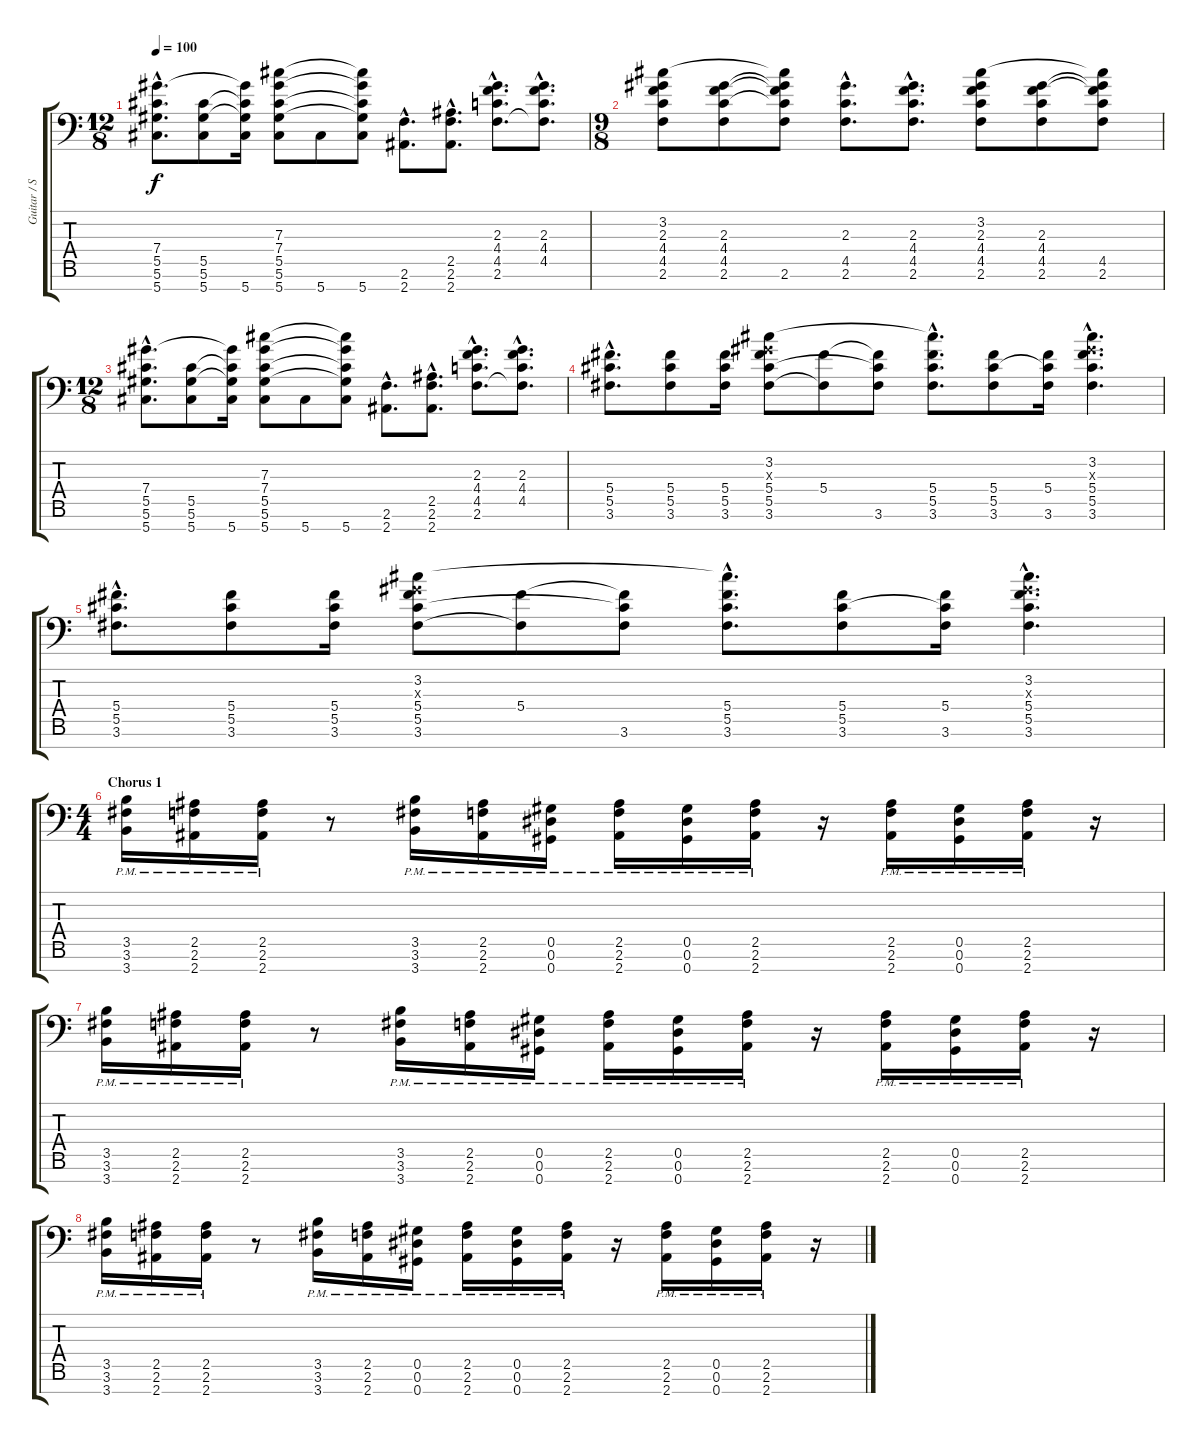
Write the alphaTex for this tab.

\track ("Guitar / Stephen Carpenter" "Guitar / S") {instrument distortionguitar}
\staff {score tabs}
\tuning (Eb4 Bb3 Gb3 Db3 Ab2 Eb2 Ab1) {hide}
\ts (12 8)
\tempo 100
\clef f4
\ks c
(7.4{hac} 5.5{hac} 5.6{hac} 5.7{hac}).8{d dy f} (5.5 5.6 5.7).8 (7.4{t} 5.5{t} 5.6{t} 5.7).16 (7.3 7.4 5.5 5.6 5.7).8 5.7.8 (7.3{t} 7.4{t} 5.5{t} 5.6{t} 5.7).8 (2.6{hac} 2.7{hac}).8{d} (2.5{hac} 2.6{hac} 2.7{hac}).8{d} (2.3{hac} 4.4{hac} 4.5{hac} 2.6{hac}).8{d} (2.3{hac} 4.4{hac} 4.5{hac} 2.6{hac t}).8{d} |
\ts (9 8)
(3.2 2.3 4.4 4.5 2.6).8 (2.3 4.4 4.5 2.6).8 (3.2{t} 2.3{t} 4.4{t} 4.5{t} 2.6).8 (2.3{hac} 4.5{hac} 2.6{hac}).8{d} (2.3{hac} 4.4{hac} 4.5{hac} 2.6{hac}).8{d} (3.2 2.3 4.4 4.5 2.6).8 (2.3 4.4 4.5 2.6).8 (3.2{t} 2.3{t} 4.4{t} 4.5 2.6).8 |
\ts (12 8)
(7.4{hac} 5.5{hac} 5.6{hac} 5.7{hac}).8{d} (5.5 5.6 5.7).8 (7.4{t} 5.5{t} 5.6{t} 5.7).16 (7.3 7.4 5.5 5.6 5.7).8 5.7.8 (7.3{t} 7.4{t} 5.5{t} 5.6{t} 5.7).8 (2.6{hac} 2.7{hac}).8{d} (2.5{hac} 2.6{hac} 2.7{hac}).8{d} (2.3{hac} 4.4{hac} 4.5{hac} 2.6{hac}).8{d} (2.3{hac} 4.4{hac} 4.5{hac} 2.6{hac t}).8{d} |
(5.4{hac} 5.5{hac} 3.6{hac}).8{d} (5.4 5.5 3.6).8 (5.4 5.5 3.6).16 (3.2 2.3{x} 5.4 5.5 3.6).8 (5.4 3.6{t}).8 (5.4{t} 5.5{t} 3.6).8 (3.2{hac t} 5.4{hac} 5.5{hac} 3.6{hac}).8{d} (5.4 5.5 3.6).8 (5.4 5.5{t} 3.6).16 (3.2{hac} 2.3{hac x} 5.4{hac} 5.5{hac} 3.6{hac}).4{d} |
(5.4{hac} 5.5{hac} 3.6{hac}).8{d} (5.4 5.5 3.6).8 (5.4 5.5 3.6).16 (3.2 2.3{x} 5.4 5.5 3.6).8 (5.4 3.6{t}).8 (5.4{t} 5.5{t} 3.6).8 (3.2{hac t} 5.4{hac} 5.5{hac} 3.6{hac}).8{d} (5.4 5.5 3.6).8 (5.4 5.5{t} 3.6).16 (3.2{hac} 2.3{hac x} 5.4{hac} 5.5{hac} 3.6{hac}).4{d} |
\ts (4 4)
\section ("" "Chorus 1")
(3.5{pm} 3.6{pm} 3.7{pm}).16{instrument overdrivenguitar} (2.5{pm} 2.6{pm} 2.7{pm}).16 (2.5{pm} 2.6{pm} 2.7{pm}).16 r.8 (3.5{pm} 3.6{pm} 3.7{pm}).16 (2.5{pm} 2.6{pm} 2.7{pm}).16 (0.5{pm} 0.6{pm} 0.7{pm}).16 (2.5{pm} 2.6{pm} 2.7{pm}).16 (0.5{pm} 0.6{pm} 0.7{pm}).16 (2.5{pm} 2.6{pm} 2.7{pm}).16 r.16 (2.5{pm} 2.6{pm} 2.7{pm}).16 (0.5{pm} 0.6{pm} 0.7{pm}).16 (2.5{pm} 2.6{pm} 2.7{pm}).16 r.16 |
(3.5{pm} 3.6{pm} 3.7{pm}).16 (2.5{pm} 2.6{pm} 2.7{pm}).16 (2.5{pm} 2.6{pm} 2.7{pm}).16 r.8 (3.5{pm} 3.6{pm} 3.7{pm}).16 (2.5{pm} 2.6{pm} 2.7{pm}).16 (0.5{pm} 0.6{pm} 0.7{pm}).16 (2.5{pm} 2.6{pm} 2.7{pm}).16 (0.5{pm} 0.6{pm} 0.7{pm}).16 (2.5{pm} 2.6{pm} 2.7{pm}).16 r.16 (2.5{pm} 2.6{pm} 2.7{pm}).16 (0.5{pm} 0.6{pm} 0.7{pm}).16 (2.5{pm} 2.6{pm} 2.7{pm}).16 r.16 |
(3.5{pm} 3.6{pm} 3.7{pm}).16 (2.5{pm} 2.6{pm} 2.7{pm}).16 (2.5{pm} 2.6{pm} 2.7{pm}).16 r.8 (3.5{pm} 3.6{pm} 3.7{pm}).16 (2.5{pm} 2.6{pm} 2.7{pm}).16 (0.5{pm} 0.6{pm} 0.7{pm}).16 (2.5{pm} 2.6{pm} 2.7{pm}).16 (0.5{pm} 0.6{pm} 0.7{pm}).16 (2.5{pm} 2.6{pm} 2.7{pm}).16 r.16 (2.5{pm} 2.6{pm} 2.7{pm}).16 (0.5{pm} 0.6{pm} 0.7{pm}).16 (2.5{pm} 2.6{pm} 2.7{pm}).16 r.16
